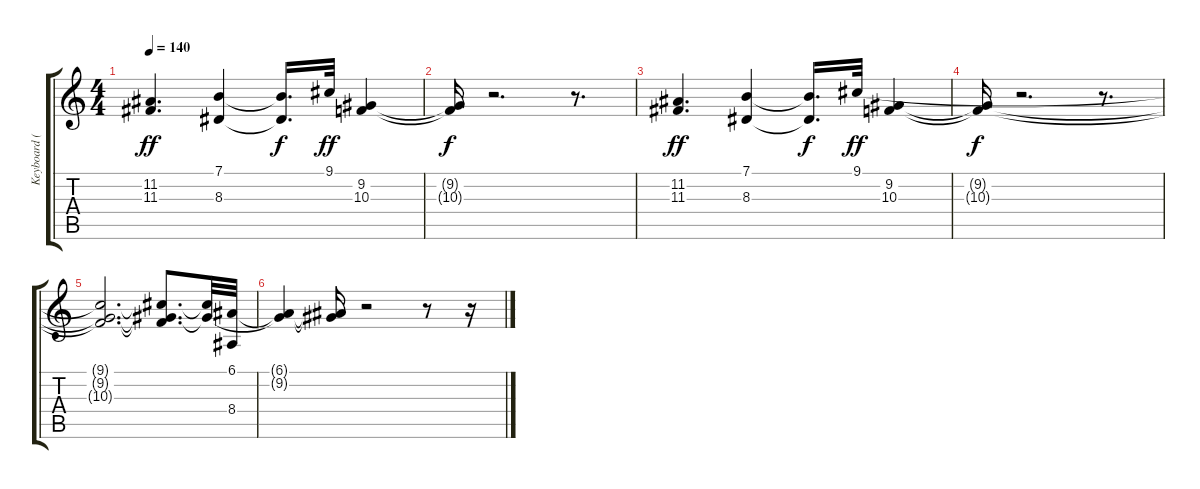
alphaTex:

\track ("Keyboard (left hand)" "Keyboard (") {instrument churchorgan}
\staff {score tabs}
\tuning (E4 B3 G3 D3 A2 E2) {hide}
\ts (4 4)
\tempo 140
\clef g2
\ks c
(11.2 11.3).4{d dy ff} (7.1 8.3).4 (7.1{t} 8.3{t}).16{d dy f} 9.1.32{dy ff} (9.2 10.3).4 |
(9.2{t} 10.3{t}).16{dy f} r.2{d} r.8{d} |
(11.2 11.3).4{d dy ff} (7.1 8.3).4 (7.1{t} 8.3{t}).16{d dy f} 9.1.32{dy ff} (9.2 10.3).4 |
(9.2{t} 10.3{t}).16{dy f} r.2{d} r.8{d} |
(9.1{t} 9.2{t} 10.3{t}).2{d} (9.1{t} 9.2{t} 10.3{t}).8{d} (9.1{t} 9.2{t}).32 (6.1 8.4).32 |
(6.1{t} 9.2{t}).4 (6.1{t} 9.2{t}).16 r.2 r.8 r.16
